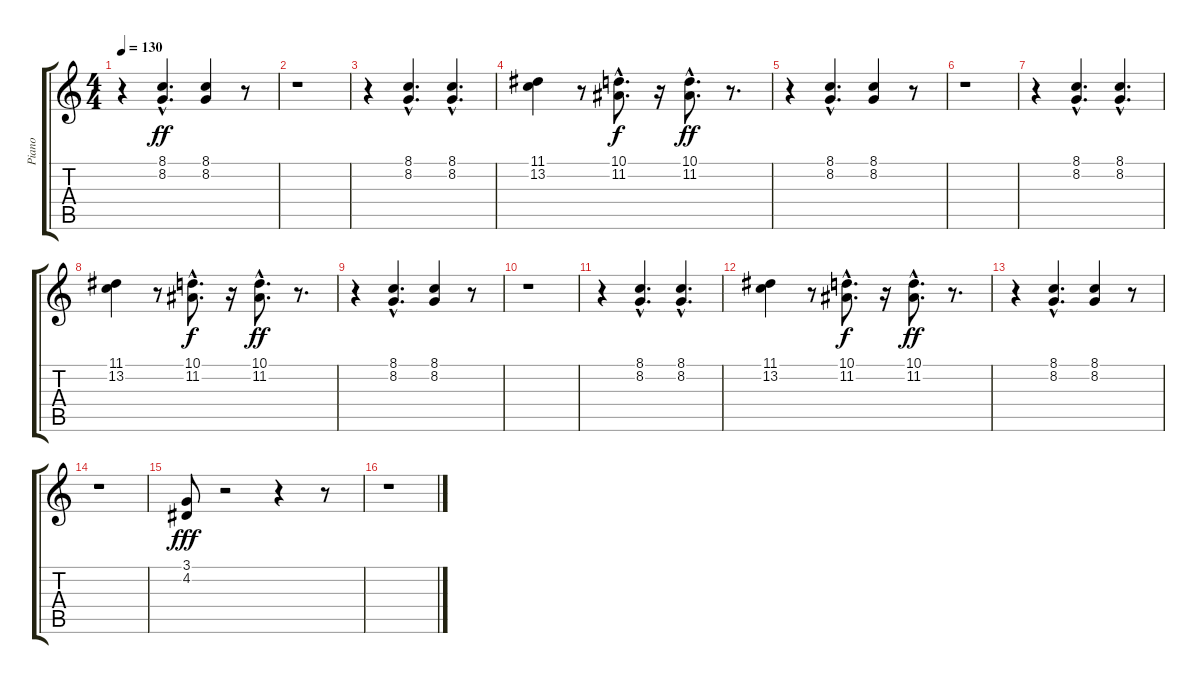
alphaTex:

\track ("Piano" "Piano") {instrument acousticgrandpiano}
\staff {score tabs}
\tuning (E4 B3 G3 D3 A2 E2) {hide}
\ts (4 4)
\tempo 130
\clef g2
\ks c
r.4{dy ff} (8.1{hac} 8.2{hac}).4{d} (8.1 8.2).4 r.8 |
r.1 |
r.4 (8.1{hac} 8.2{hac}).4{d} (8.1{hac} 8.2{hac}).4{d} |
(11.1 13.2).4 r.8 (10.1{hac} 11.2{hac}).8{d dy f} r.16 (10.1{hac} 11.2{hac}).8{d dy ff} r.8{d} |
r.4 (8.1{hac} 8.2{hac}).4{d} (8.1 8.2).4 r.8 |
r.1 |
r.4 (8.1{hac} 8.2{hac}).4{d} (8.1{hac} 8.2{hac}).4{d} |
(11.1 13.2).4 r.8 (10.1{hac} 11.2{hac}).8{d dy f} r.16 (10.1{hac} 11.2{hac}).8{d dy ff} r.8{d} |
r.4 (8.1{hac} 8.2{hac}).4{d} (8.1 8.2).4 r.8 |
r.1 |
r.4 (8.1{hac} 8.2{hac}).4{d} (8.1{hac} 8.2{hac}).4{d} |
(11.1 13.2).4 r.8 (10.1{hac} 11.2{hac}).8{d dy f} r.16 (10.1{hac} 11.2{hac}).8{d dy ff} r.8{d} |
r.4 (8.1{hac} 8.2{hac}).4{d} (8.1 8.2).4 r.8 |
r.1 |
(3.1 4.2).8{dy fff} r.2 r.4 r.8 |
r.1
